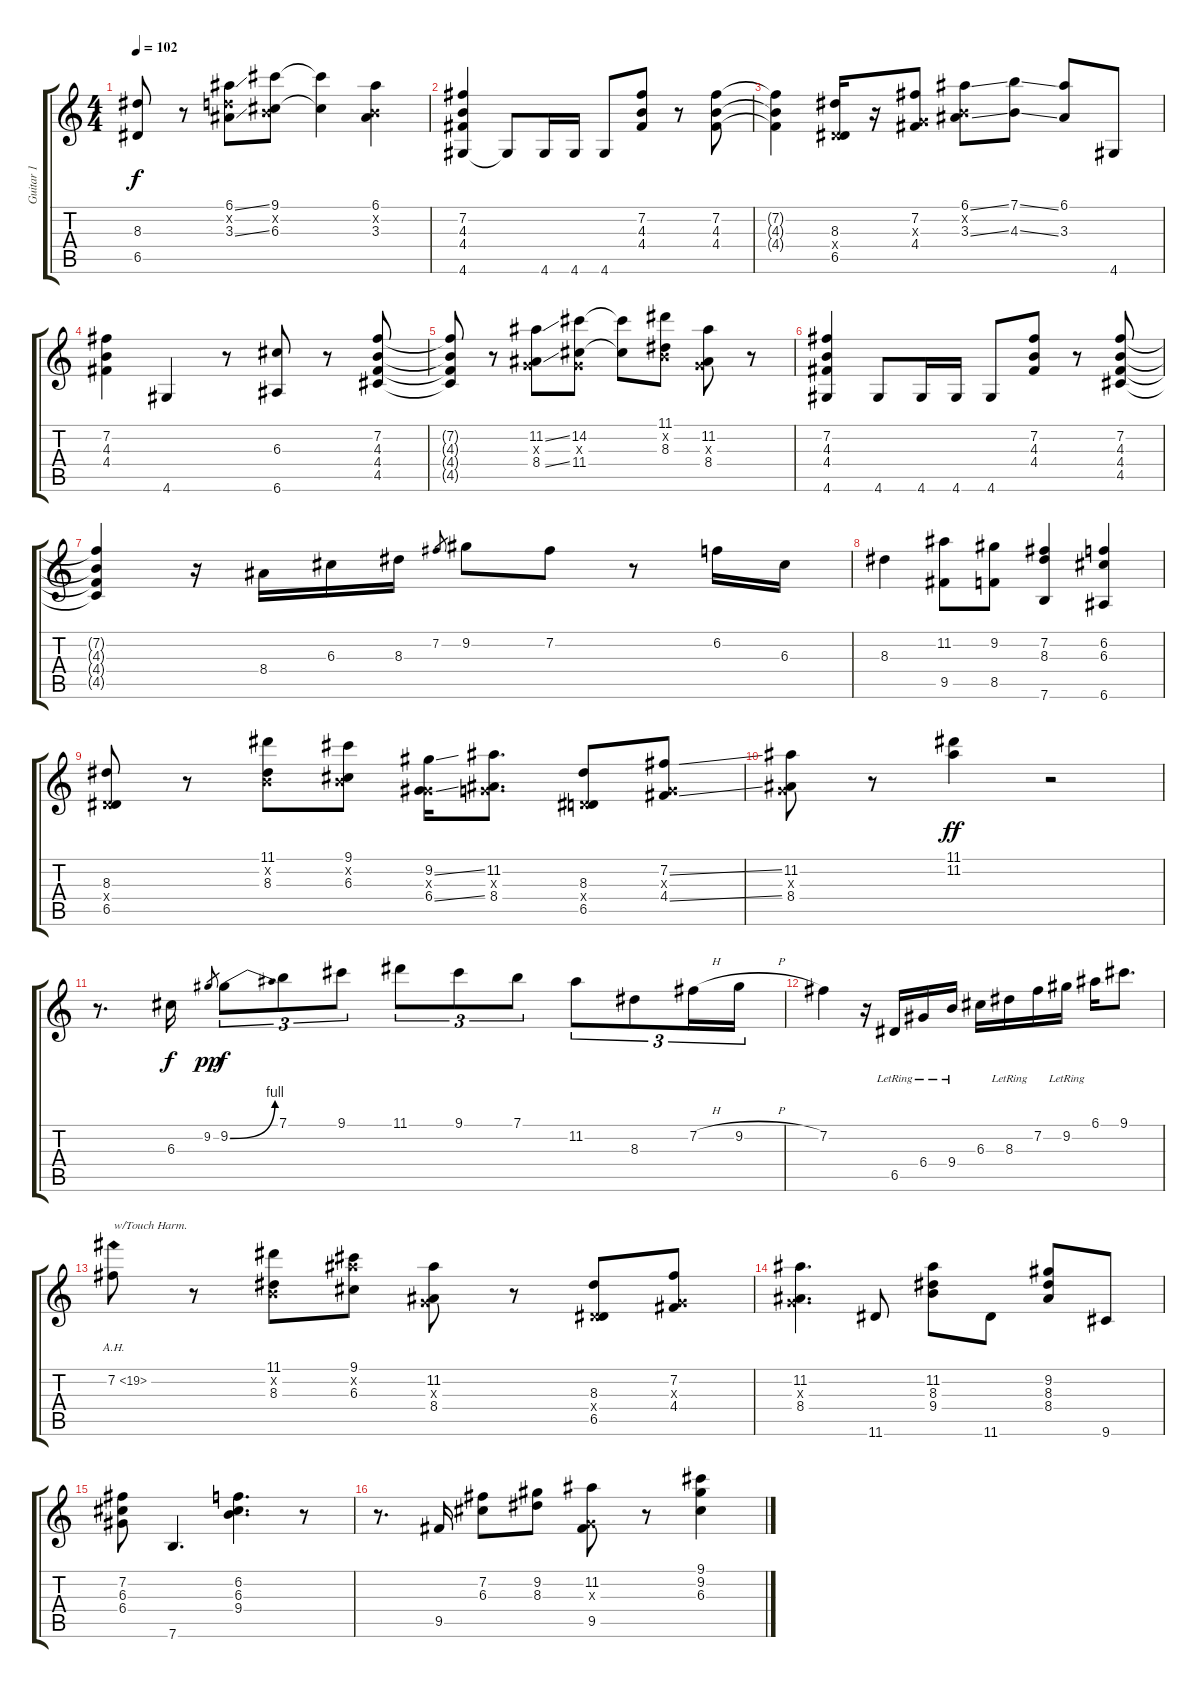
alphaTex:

\track ("Guitar 1" "Guitar 1") {instrument electricguitarjazz}
\staff {score tabs}
\tuning (E4 B3 G3 D3 A2 E2) {hide}
\ts (4 4)
\tempo 102
\clef g2
\ks c
(8.3 6.5).8{dy f} r.8 (6.1{ss} 3.2{x} 3.3{ss}).8 (9.1 0.2{x} 6.3).8 (9.1{t} 6.3{t}).4 (6.1 0.2{x} 3.3).4 |
(7.2 4.3 4.4 4.6).4 4.6{t}.8 4.6.16 4.6.16 4.6.8 (7.2 4.3 4.4).8 r.8 (7.2 4.3 4.4).8 |
(7.2{t} 4.3{t} 4.4{t}).4 (8.3 0.4{x} 6.5).16 r.16 (7.2 0.3{x} 4.4).8 (6.1{ss} 0.2{x} 3.3{ss}).8 (7.1{ss} 4.3{ss}).8 (6.1 3.3).8 4.6.8 |
(7.2 4.3 4.4).4 4.6.4 r.8 (6.3 6.6).8 r.8 (7.2 4.3 4.4 4.5).8 |
(7.2{t} 4.3{t} 4.4{t} 4.5{t}).8 r.8 (11.2{ss} 0.3{x} 8.4{ss}).8 (14.2 0.3{x} 11.4).8 (14.2{t} 11.4{t}).8 (11.1 0.2{x} 8.3).8 (11.2 0.3{x} 8.4).8 r.8 |
(7.2 4.3 4.4 4.6).4 4.6.8 4.6.16 4.6.16 4.6.8 (7.2 4.3 4.4).8 r.8 (7.2 4.3 4.4 4.5).8 |
(7.2{t} 4.3{t} 4.4{t} 4.5{t}).4 r.16 8.4.16 6.3.16 8.3.16 7.2.8{gr} 9.2.8 7.2.8 r.8 6.2.16 6.3.16 |
8.3.4 (11.2 9.5).8 (9.2 8.5).8 (7.2 8.3 7.6).4 (6.2 6.3 6.6).4 |
(8.3 0.4{x} 6.5).8 r.8 (11.1 0.2{x} 8.3).8 (9.1 0.2{x} 6.3).8 (9.2{ss} 0.3{x} 6.4{ss}).16 (11.2 0.3{x} 8.4).8{d} (8.3 0.4{x} 6.5).8 (7.2{ss} 0.3{x} 4.4{ss}).8 |
(11.2 0.3{x} 8.4).8 r.8 (11.1 11.2).4{dy ff} r.2 |
r.8{d} 6.3.16{dy f} 9.2.8{gr dy pp} 9.2{be (bend 0 0 60 4)}.8{tu (3 2) dy f} 7.1.8{tu (3 2)} 9.1.8{tu (3 2)} 11.1.8{tu (3 2)} 9.1.8{tu (3 2)} 7.1.8{tu (3 2)} 11.2.8{tu (3 2)} 8.3.8{tu (3 2)} 7.2{h}.16{tu (3 2)} 9.2{h}.16{tu (3 2)} |
7.2.4 r.16 6.5{lr}.16 6.4{lr}.16 9.4{lr}.16 6.3.16 8.3{lr}.16 7.2.16 9.2{lr}.16 6.1.16 9.1.8{d} |
7.2{ah 12}.8{txt "w/Touch Harm."} r.8 (11.1 0.2{x} 8.3).8 (9.1 11.2{x} 6.3).8 (11.2 0.3{x} 8.4).8 r.8 (8.3 0.4{x} 6.5).8 (7.2 0.3{x} 4.4).8 |
(11.2 0.3{x} 8.4).4{d} 11.6.8 (11.2 8.3 9.4).8 11.6.8 (9.2 8.3 8.4).8 9.6.8 |
(7.2 6.3 6.4).8 7.6.4{d} (6.2 6.3 9.4).4{d} r.8 |
r.8{d} 9.5.16 (7.2 6.3).8 (9.2 8.3).8 (11.2 0.3{x} 9.5).8 r.8 (9.1 9.2 6.3).4
